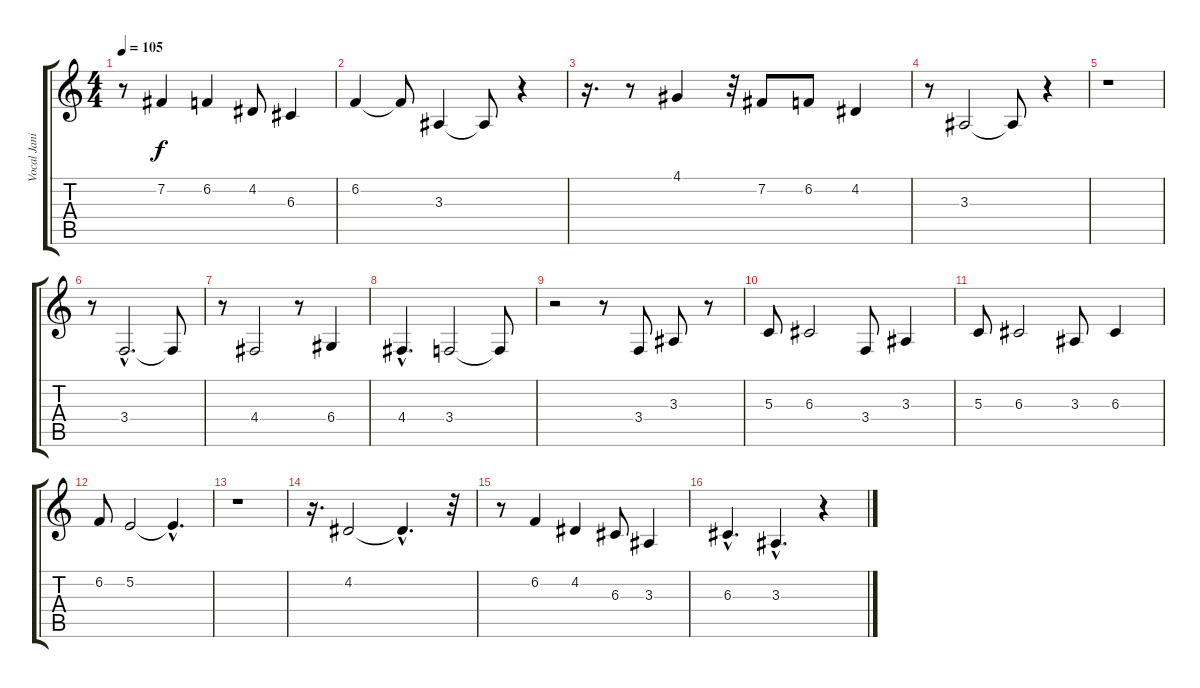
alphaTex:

\track ("Vocal Janine de Wilheme" "Vocal Jani") {instrument violin}
\staff {score tabs}
\tuning (E4 B3 G3 D3 A2 E2) {hide}
\ts (4 4)
\tempo 105
\clef g2
\ks c
r.8{dy f} 7.2.4 6.2.4 4.2.8 6.3.4 |
6.2.4 6.2{t}.8 3.3.4 3.3{t}.8 r.4 |
r.16{d} r.8 4.1.4 r.32 7.2.8 6.2.8 4.2.4 |
r.8 3.3.2 3.3{t}.8 r.4 |
r.1 |
r.8 3.4{hac}.2{d} 3.4{t}.8 |
r.8 4.4.2 r.8 6.4.4 |
4.4{hac}.4{d} 3.4.2 3.4{t}.8 |
r.2 r.8 3.4.8 3.3.8 r.8 |
5.3.8 6.3.2 3.4.8 3.3.4 |
5.3.8 6.3.2 3.3.8 6.3.4 |
6.2.8 5.2.2 5.2{hac t}.4{d} |
r.1 |
r.16{d} 4.2.2 4.2{hac t}.4{d} r.32 |
r.8 6.2.4 4.2.4 6.3.8 3.3.4 |
6.3{hac}.4{d} 3.3{hac}.4{d} r.4
